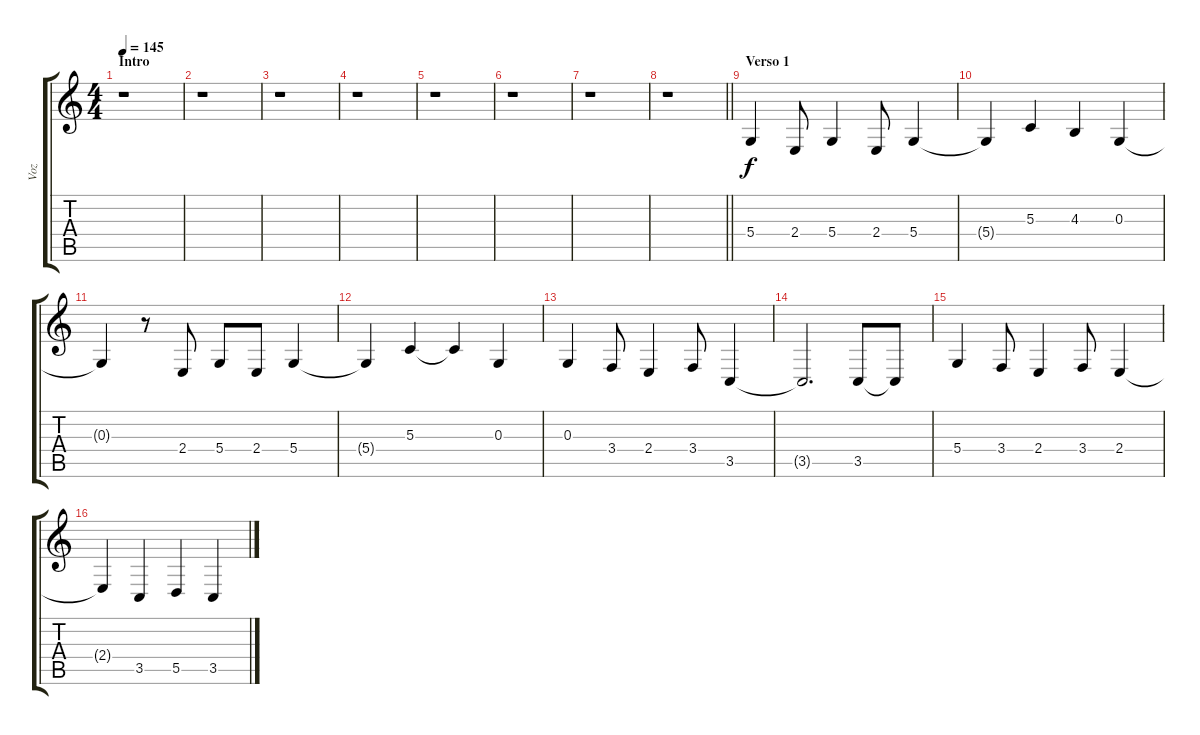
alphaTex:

\track ("Voz" "Voz") {instrument flute}
\staff {score tabs}
\tuning (E4 B3 G3 D3 A2 E2) {hide}
\ts (4 4)
\section ("" "Intro")
\tempo 145
\clef g2
\ks c
r.1{dy f instrument flute} |
r.1 |
r.1 |
r.1 |
r.1 |
r.1 |
r.1 |
\barLineRight lightlight
r.1 |
\section ("" "Verso 1")
5.4.4 2.4.8 5.4.4 2.4.8 5.4.4 |
5.4{t}.4 5.3.4 4.3.4 0.3.4 |
0.3{t}.4 r.8 2.4.8 5.4.8 2.4.8 5.4.4 |
5.4{t}.4 5.3.4 5.3{t}.4 0.3.4 |
0.3.4 3.4.8 2.4.4 3.4.8 3.5.4 |
3.5{t}.2{d} 3.5.8 3.5{t}.8 |
5.4.4 3.4.8 2.4.4 3.4.8 2.4.4 |
2.4{t}.4 3.5.4 5.5.4 3.5.4
